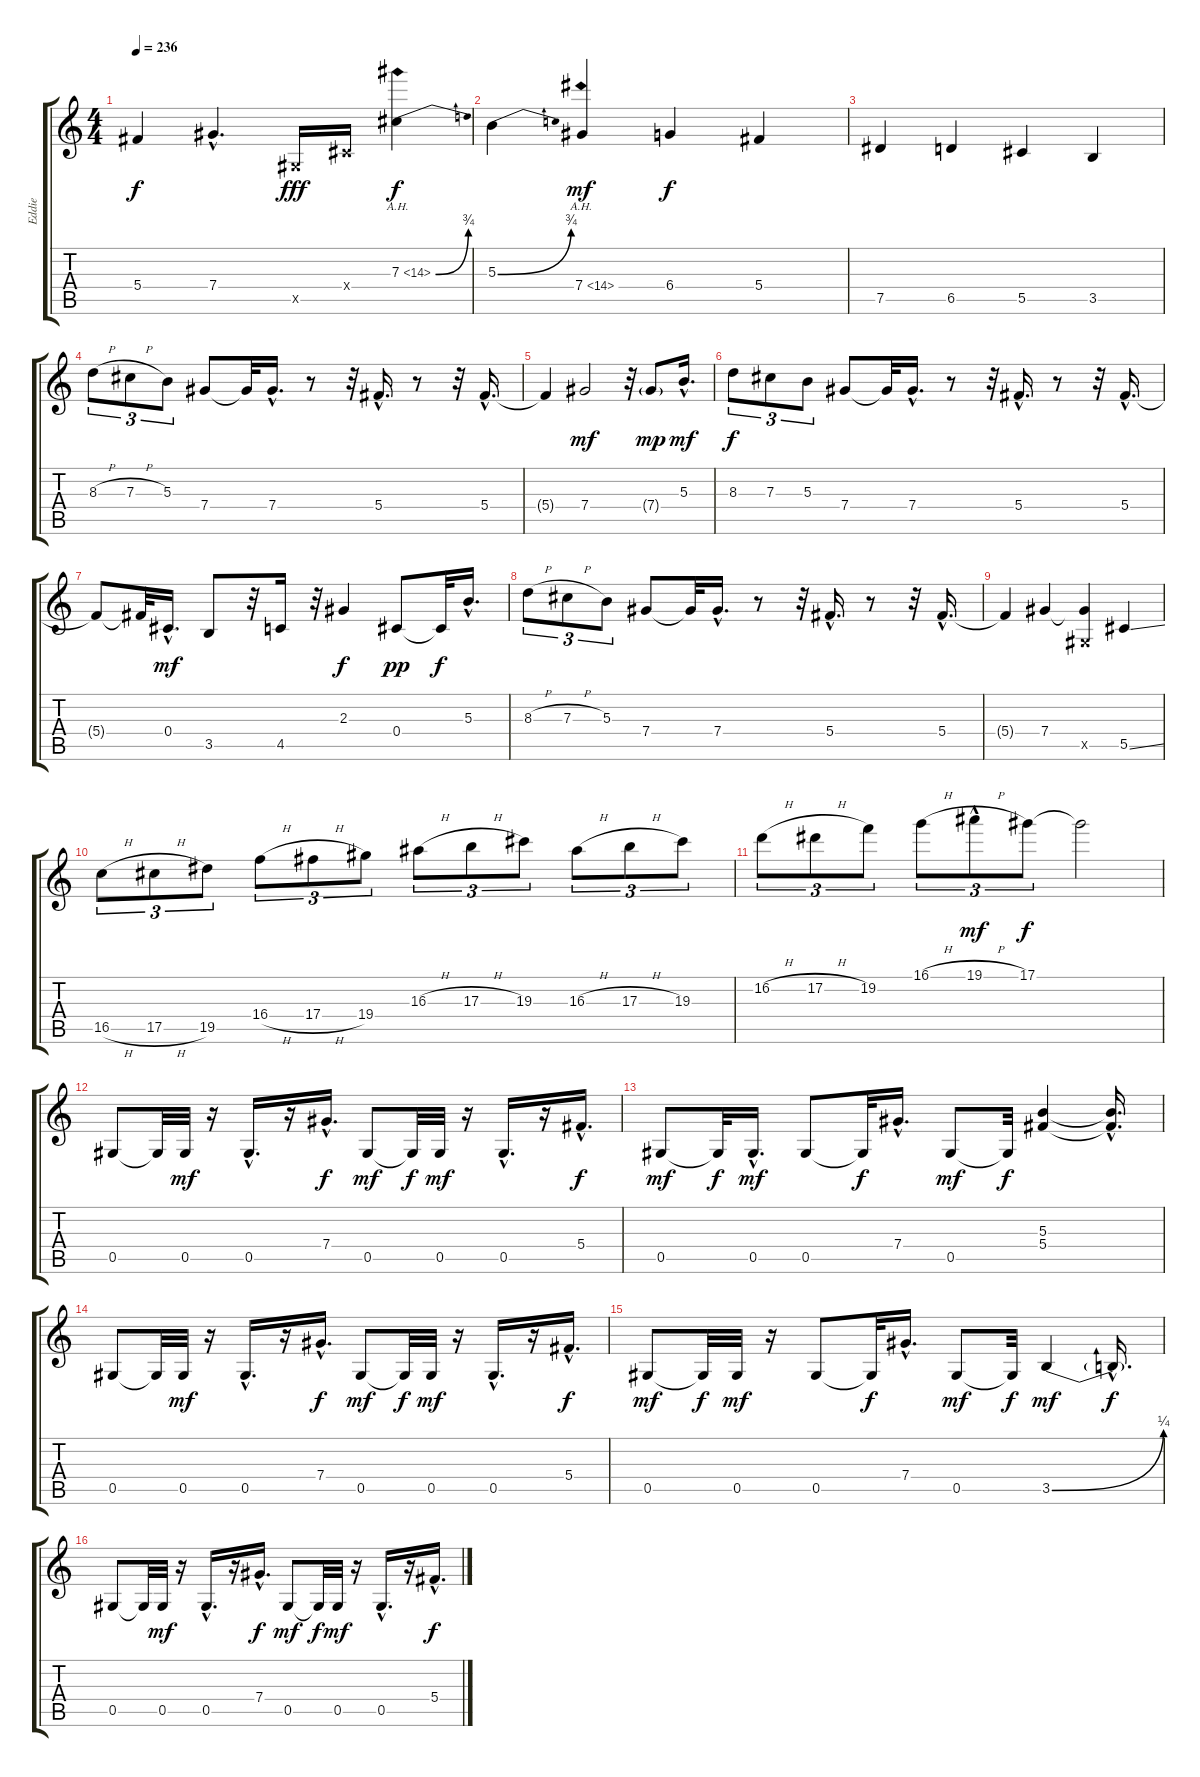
\track ("Eddie" "Eddie") {instrument distortionguitar}
\staff {score tabs}
\tuning (Eb4 Bb3 Gb3 Db3 Ab2 Eb2) {hide}
\ts (4 4)
\tempo 236
\clef g2
\ks c
5.4{t}.4{dy f} 7.4{hac}.4{d} 0.5{x}.16{dy fff} 0.4{x}.16 7.3{be (bend 0 0 60 3) ah 7}.4{dy f} |
5.3{be (bend 0 0 60 3)}.4 7.4{ah 7}.4{dy mf} 6.4.4{dy f} 5.4.4 |
7.5.4 6.5.4 5.5.4 3.5.4 |
8.3{h}.8{tu (3 2)} 7.3{h}.8{tu (3 2)} 5.3.8{tu (3 2)} 7.4.8 7.4{t}.32 7.4{hac}.16{d} r.8 r.32 5.4{hac}.16{d} r.8 r.32 5.4{hac}.16{d} |
5.4{t}.4 7.4.2{dy mf} r.32 7.4{g}.8{dy mp} 5.3{hac}.16{d dy mf} |
8.3.8{tu (3 2) dy f} 7.3.8{tu (3 2)} 5.3.8{tu (3 2)} 7.4.8 7.4{t}.32 7.4{hac}.16{d} r.8 r.32 5.4{hac}.16{d} r.8 r.32 5.4{hac}.16{d} |
5.4{t}.8 5.4{t}.32 0.4{hac}.16{d dy mf} 3.5.8 r.32 4.5.16 r.32 2.3.4{dy f} 0.4.8{dy pp} 0.4{t}.32{dy f} 5.3{hac}.16{d} |
8.3{h}.8{tu (3 2)} 7.3{h}.8{tu (3 2)} 5.3.8{tu (3 2)} 7.4.8 7.4{t}.32 7.4{hac}.16{d} r.8 r.32 5.4{hac}.16{d} r.8 r.32 5.4{hac}.16{d} |
5.4{t}.4 7.4.4 (7.4{t} 0.5{x}).4 5.5{ss}.4 |
16.5{h}.8{tu (3 2)} 17.5{h}.8{tu (3 2)} 19.5.8{tu (3 2)} 16.4{h}.8{tu (3 2)} 17.4{h}.8{tu (3 2)} 19.4.8{tu (3 2)} 16.3{h}.8{tu (3 2)} 17.3{h}.8{tu (3 2)} 19.3.8{tu (3 2)} 16.3{h}.8{tu (3 2)} 17.3{h}.8{tu (3 2)} 19.3.8{tu (3 2)} |
16.2{h}.8{tu (3 2)} 17.2{h}.8{tu (3 2)} 19.2.8{tu (3 2)} 16.1{h}.8{tu (3 2)} 19.1{h hac}.8{tu (3 2) dy mf} 17.1.8{tu (3 2) dy f} 17.1{t}.2 |
0.5.8 0.5{t}.32 0.5.32{dy mf} r.16 0.5{hac}.16{d} r.16 7.4{hac}.16{d dy f} 0.5.8{dy mf} 0.5{t}.32{dy f} 0.5.32{dy mf} r.16 0.5{hac}.16{d} r.16 5.4{hac}.16{d dy f} |
0.5.8{dy mf} 0.5{t}.32{dy f} 0.5{hac}.16{d dy mf} 0.5.8 0.5{t}.32{dy f} 7.4{hac}.16{d} 0.5.8{dy mf} 0.5{t}.32{dy f} (5.3 5.4).4 (5.3{hac t} 5.4{hac t}).16{d} |
0.5.8 0.5{t}.32 0.5.32{dy mf} r.16 0.5{hac}.16{d} r.16 7.4{hac}.16{d dy f} 0.5.8{dy mf} 0.5{t}.32{dy f} 0.5.32{dy mf} r.16 0.5{hac}.16{d} r.16 5.4{hac}.16{d dy f} |
0.5.8{dy mf} 0.5{t}.32{dy f} 0.5.32{dy mf} r.16 0.5.8 0.5{t}.32{dy f} 7.4{hac}.16{d} 0.5.8{dy mf} 0.5{t}.32{dy f} 3.5{be (bend 0 0 60 1)}.4{dy mf} 3.5{hac t}.16{d dy f} |
0.5.8 0.5{t}.32 0.5.32{dy mf} r.16 0.5{hac}.16{d} r.16 7.4{hac}.16{d dy f} 0.5.8{dy mf} 0.5{t}.32{dy f} 0.5.32{dy mf} r.16 0.5{hac}.16{d} r.16 5.4{hac}.16{d dy f}
